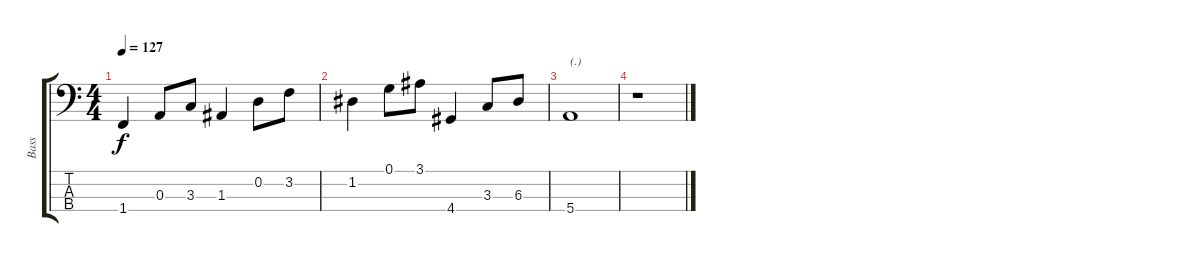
\track ("Bass" "Bass") {instrument electricbassfinger}
\staff {score tabs}
\tuning (G2 D2 A1 E1) {hide}
\ts (4 4)
\tempo 127
\clef f4
\ks c
1.4.4{dy f} 0.3.8 3.3.8 1.3.4 0.2.8 3.2.8 |
1.2.4 0.1.8 3.1.8 4.4.4 3.3.8 6.3.8 |
5.4.1{txt "(.)"} |
r.1
